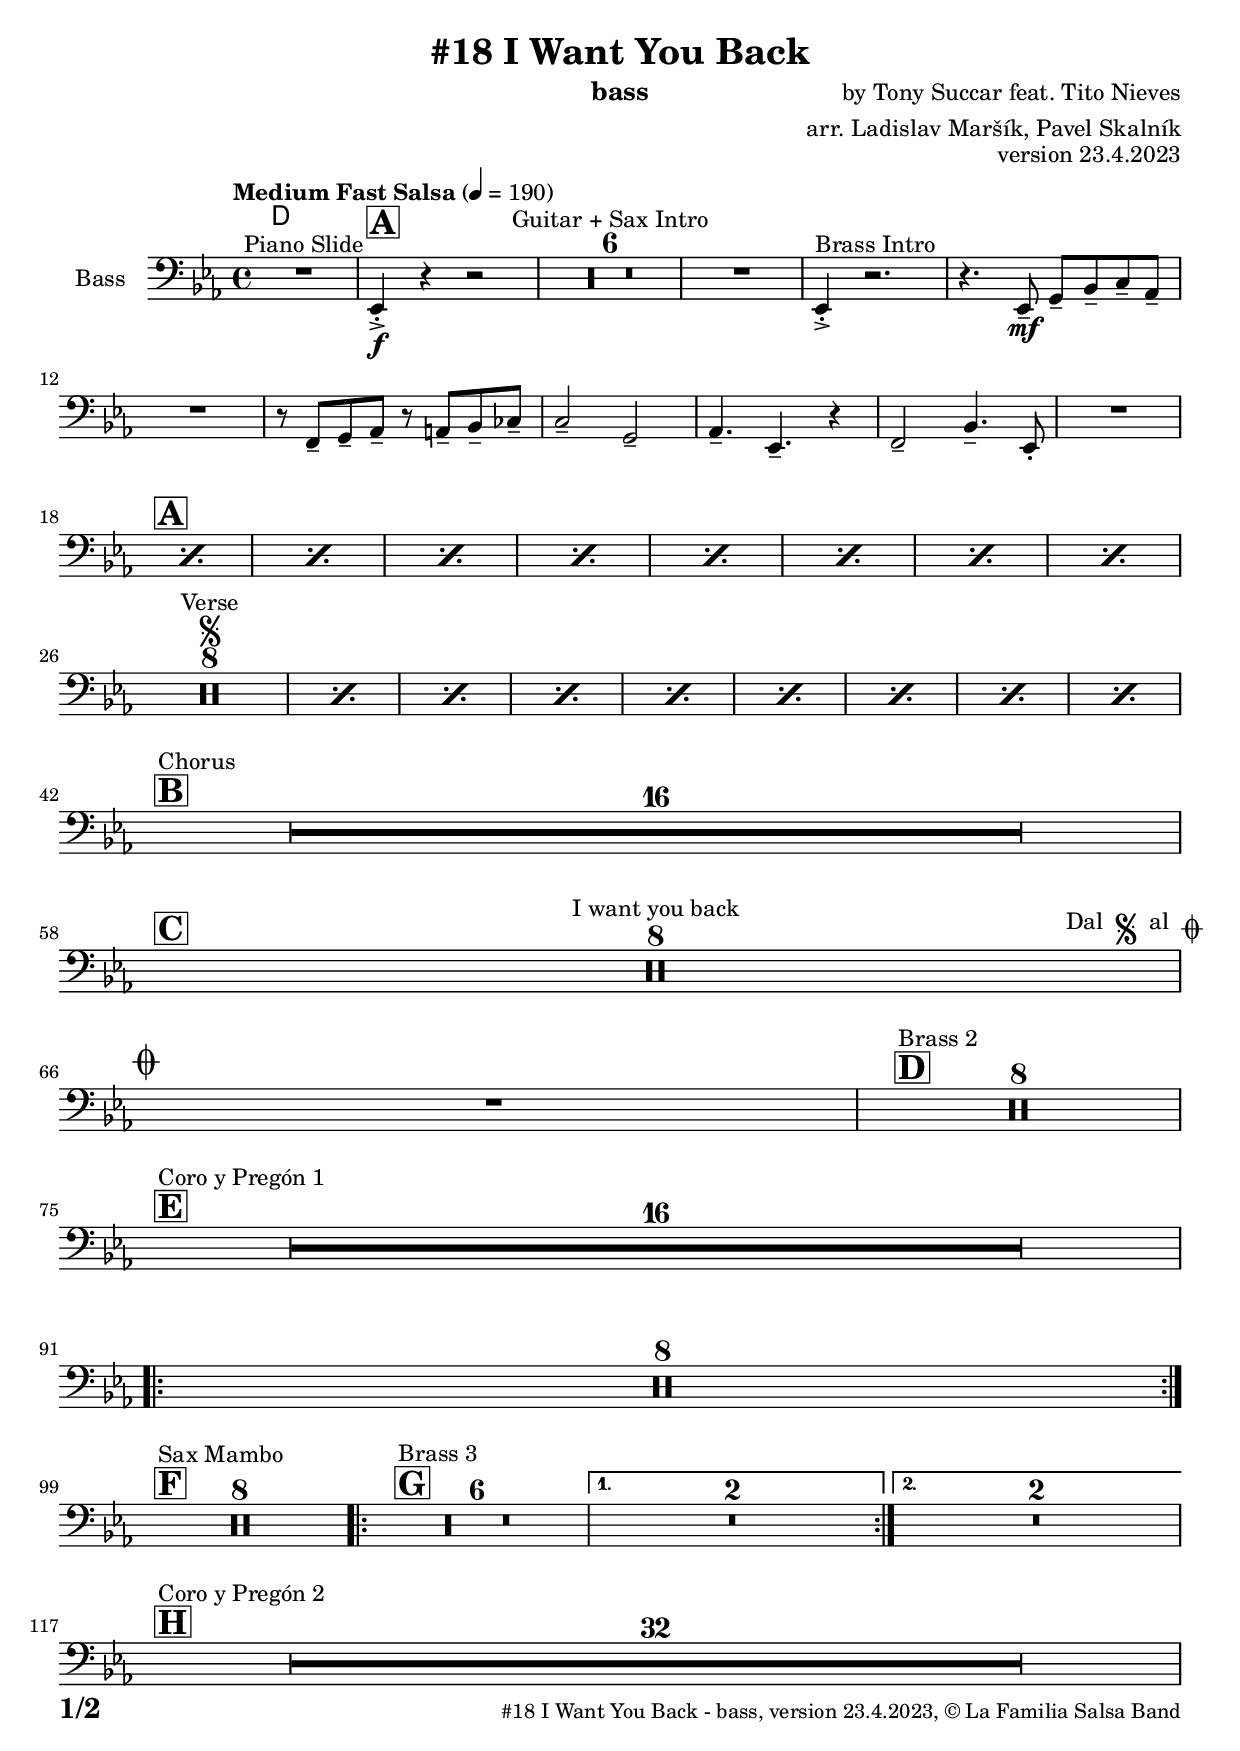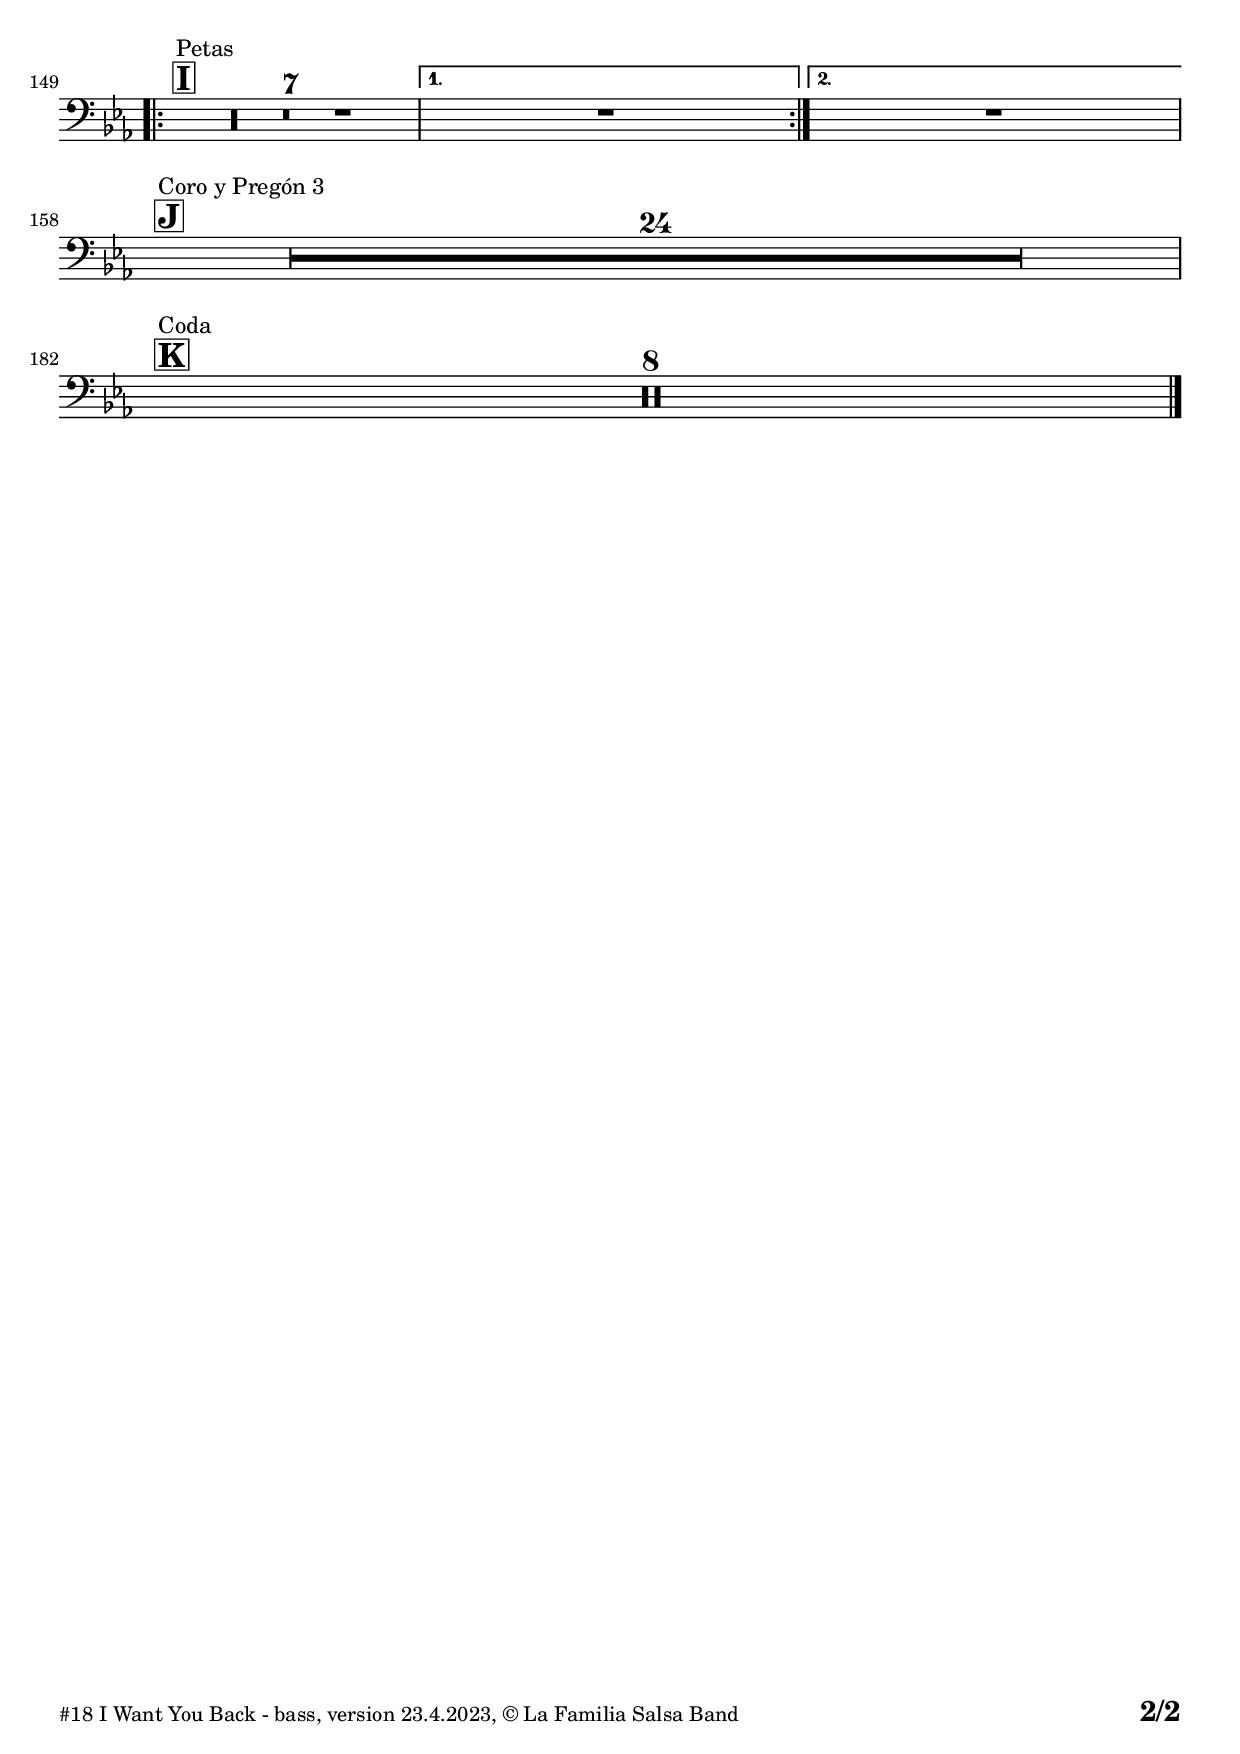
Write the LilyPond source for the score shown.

\version "2.24.0"

% Sheet revision 2022_09

\header {
  title = "#18 I Want You Back"
  instrument = "bass"
  composer = "by Tony Succar feat. Tito Nieves"
  arranger = "arr. Ladislav Maršík, Pavel Skalník"
  opus = "version 23.4.2023"
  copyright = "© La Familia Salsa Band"
}


inst =
#(define-music-function
  (string)
  (string?)
  #{ <>^\markup \abs-fontsize #16 \bold \box #string #})

makePercent = #(define-music-function (note) (ly:music?)
                 (make-music 'PercentEvent 'length (ly:music-length note)))

#(define (test-stencil grob text)
   (let* ((orig (ly:grob-original grob))
          (siblings (ly:spanner-broken-into orig)) ; have we been split?
          (refp (ly:grob-system grob))
          (left-bound (ly:spanner-bound grob LEFT))
          (right-bound (ly:spanner-bound grob RIGHT))
          (elts-L (ly:grob-array->list (ly:grob-object left-bound 'elements)))
          (elts-R (ly:grob-array->list (ly:grob-object right-bound 'elements)))
          (break-alignment-L
           (filter
            (lambda (elt) (grob::has-interface elt 'break-alignment-interface))
            elts-L))
          (break-alignment-R
           (filter
            (lambda (elt) (grob::has-interface elt 'break-alignment-interface))
            elts-R))
          (break-alignment-L-ext (ly:grob-extent (car break-alignment-L) refp X))
          (break-alignment-R-ext (ly:grob-extent (car break-alignment-R) refp X))
          (num
           (markup text))
          (num
           (if (or (null? siblings)
                   (eq? grob (car siblings)))
               num
               (make-parenthesize-markup num)))
          (num (grob-interpret-markup grob num))
          (num-stil-ext-X (ly:stencil-extent num X))
          (num-stil-ext-Y (ly:stencil-extent num Y))
          (num (ly:stencil-aligned-to num X CENTER))
          (num
           (ly:stencil-translate-axis
            num
            (+ (interval-length break-alignment-L-ext)
               (* 0.5
                  (- (car break-alignment-R-ext)
                     (cdr break-alignment-L-ext))))
            X))
          (bracket-L
           (markup
            #:path
            0.1 ; line-thickness
            `((moveto 0.5 ,(* 0.5 (interval-length num-stil-ext-Y)))
              (lineto ,(* 0.5
                          (- (car break-alignment-R-ext)
                             (cdr break-alignment-L-ext)
                             (interval-length num-stil-ext-X)))
                      ,(* 0.5 (interval-length num-stil-ext-Y)))
              (closepath)
              (rlineto 0.0
                       ,(if (or (null? siblings) (eq? grob (car siblings)))
                            -1.0 0.0)))))
          (bracket-R
           (markup
            #:path
            0.1
            `((moveto ,(* 0.5
                          (- (car break-alignment-R-ext)
                             (cdr break-alignment-L-ext)
                             (interval-length num-stil-ext-X)))
                      ,(* 0.5 (interval-length num-stil-ext-Y)))
              (lineto 0.5
                      ,(* 0.5 (interval-length num-stil-ext-Y)))
              (closepath)
              (rlineto 0.0
                       ,(if (or (null? siblings) (eq? grob (last siblings)))
                            -1.0 0.0)))))
          (bracket-L (grob-interpret-markup grob bracket-L))
          (bracket-R (grob-interpret-markup grob bracket-R))
          (num (ly:stencil-combine-at-edge num X LEFT bracket-L 0.4))
          (num (ly:stencil-combine-at-edge num X RIGHT bracket-R 0.4)))
     num))

#(define-public (Measure_attached_spanner_engraver context)
   (let ((span '())
         (finished '())
         (event-start '())
         (event-stop '()))
     (make-engraver
      (listeners ((measure-counter-event engraver event)
                  (if (= START (ly:event-property event 'span-direction))
                      (set! event-start event)
                      (set! event-stop event))))
      ((process-music trans)
       (if (ly:stream-event? event-stop)
           (if (null? span)
               (ly:warning "You're trying to end a measure-attached spanner but you haven't started one.")
               (begin (set! finished span)
                 (ly:engraver-announce-end-grob trans finished event-start)
                 (set! span '())
                 (set! event-stop '()))))
       (if (ly:stream-event? event-start)
           (begin (set! span (ly:engraver-make-grob trans 'MeasureCounter event-start))
             (set! event-start '()))))
      ((stop-translation-timestep trans)
       (if (and (ly:spanner? span)
                (null? (ly:spanner-bound span LEFT))
                (moment<=? (ly:context-property context 'measurePosition) ZERO-MOMENT))
           (ly:spanner-set-bound! span LEFT
                                  (ly:context-property context 'currentCommandColumn)))
       (if (and (ly:spanner? finished)
                (moment<=? (ly:context-property context 'measurePosition) ZERO-MOMENT))
           (begin
            (if (null? (ly:spanner-bound finished RIGHT))
                (ly:spanner-set-bound! finished RIGHT
                                       (ly:context-property context 'currentCommandColumn)))
            (set! finished '())
            (set! event-start '())
            (set! event-stop '()))))
      ((finalize trans)
       (if (ly:spanner? finished)
           (begin
            (if (null? (ly:spanner-bound finished RIGHT))
                (set! (ly:spanner-bound finished RIGHT)
                      (ly:context-property context 'currentCommandColumn)))
            (set! finished '())))
       (if (ly:spanner? span)
           (begin
            (ly:warning "I think there's a dangling measure-attached spanner :-(")
            (ly:grob-suicide! span)
            (set! span '())))))))

\layout {
  \context {
    \Staff
    \consists #Measure_attached_spanner_engraver
    \override MeasureCounter.font-encoding = #'latin1
    \override MeasureCounter.font-size = 0
    \override MeasureCounter.outside-staff-padding = 2
    \override MeasureCounter.outside-staff-horizontal-padding = #0
  }
}

repeatBracket = #(define-music-function
                  (parser location N note)
                  (number? ly:music?)
                  #{
                    \override Staff.MeasureCounter.stencil =
                    #(lambda (grob) (test-stencil grob #{ #(string-append(number->string N) "x") #} ))
                    \startMeasureCount
                    \repeat volta #N { $note }
                    \stopMeasureCount
                  #}
                  )

Bass = \new Voice \relative c {
  \set Staff.instrumentName = \markup {
    \center-align { "Bass" }
  }
  \set Staff.midiInstrument = "acoustic bass"
  \set Staff.midiMaximumVolume = #1.5

  \clef bass
  \key es \major
  \time 4/4
  \tempo "Medium Fast Salsa" 4 = 190
  
  R1 ^\markup { "Piano Slide" }
  
  \inst "A"
  es,4 -> -. \f r4 r2  |
    R1*7 ^\markup { "Guitar + Sax Intro" }
  es4 -> -. ^\markup { "Brass Intro" } r2. |
  r4. es8 -- \mf g8 -- bes8 -- c8 -- as8 -- |
  R1 |
  r8 f8 -- g8 -- as8 -- r8 a8 -- bes8 -- ces8 -- | 
  c2 -- g2 -- | 
  as4. -- es4. -- r4 | 
  f2 -- bes4. -- es,8 -. | 
  R1 | \break
  
  \inst "A"
    \repeat percent 8 { \makePercent s1 } \break

  R1*8 ^\markup { "Verse" } \segno
    \repeat percent 8 { \makePercent s1 } \break
  
  \inst "B"
  s1*0 ^\markup { "Chorus" } R1*16 | \break
  
  \inst "C" 
  \set Score.skipBars = ##t R1*8 ^\markup { "I want you back" } -\tweak self-alignment-X #-7 ^\markup { "Dal " \musicglyph "scripts.segno" " al " \musicglyph "scripts.coda" } \break
  
  \mark \markup { \musicglyph "scripts.coda" }
  R1 | \noBreak
  \inst "D"
  s1*0 ^\markup { "Brass 2" } R1*8 \break
  
  \inst "E"   
  s1*0 ^\markup { "Coro y Pregón 1" }
  R1*16  
    \break
 \repeat volta 2 {
   R1*8
 }

  \break
  
  \inst "F"     
   s1*0 ^\markup { "Sax Mambo" } |
  R1*8
    \inst "G" 
     s1*0 ^\markup { "Brass 3" }
  \repeat volta 2 {
  R1*6
  }
  \alternative {
  {
  R1*2
  }
  {
  R1*2
  }
  }
  \break
  
  \inst "H"    
  s1*0  ^\markup { "Coro y Pregón 2" }
  R1*32
  \break
  
  \inst "I"     
  s1*0 
  ^\markup { "Petas" }
  \repeat volta 2 {
  R1*7
  }
  \alternative {
    {
   R1
    }
    {
        R1
    }
  }
  \break
  
    \inst "J"
     
  s1*0  ^\markup { "Coro y Pregón 3" }
  R1*24
  \break

    \inst "K"
  s1*0 ^\markup { "Coda" } R1*8
  
  \label #'lastPage
  \bar "|."  
}

Chords = \chords {
  d 
}

\score {
  <<
    \Chords
    \compressMMRests \new Staff \with {
      \consists "Volta_engraver"
    }
    {
      \Bass
    }
  >>
  \layout {
    \context {
      \Score
      \remove "Volta_engraver"
    }
  }
}

\score {
  \unfoldRepeats {
    \Bass
  }
  \midi { } 
} 

\paper {
  system-system-spacing =
  #'((basic-distance . 14)
     (minimum-distance . 10)
     (padding . 1)
     (stretchability . 60))
  between-system-padding = #2
  bottom-margin = 5\mm

  print-page-number = ##t
  print-first-page-number = ##t
  oddHeaderMarkup = \markup \fill-line { " " }
  evenHeaderMarkup = \markup \fill-line { " " }
  oddFooterMarkup = \markup {
    \fill-line {
      \bold \fontsize #2
      \concat { \fromproperty #'page:page-number-string "/" \page-ref #'lastPage "0" "?" }

      \fontsize #-1
      \concat { \fromproperty #'header:title " - " \fromproperty #'header:instrument ", " \fromproperty #'header:opus ", " \fromproperty #'header:copyright }
    }
  }
  evenFooterMarkup = \markup {
    \fill-line {
      \fontsize #-1
      \concat { \fromproperty #'header:title " - " \fromproperty #'header:instrument ", " \fromproperty #'header:opus ", " \fromproperty #'header:copyright }

      \bold \fontsize #2
      \concat { \fromproperty #'page:page-number-string "/" \page-ref #'lastPage "0" "?" }
    }
  }
}



